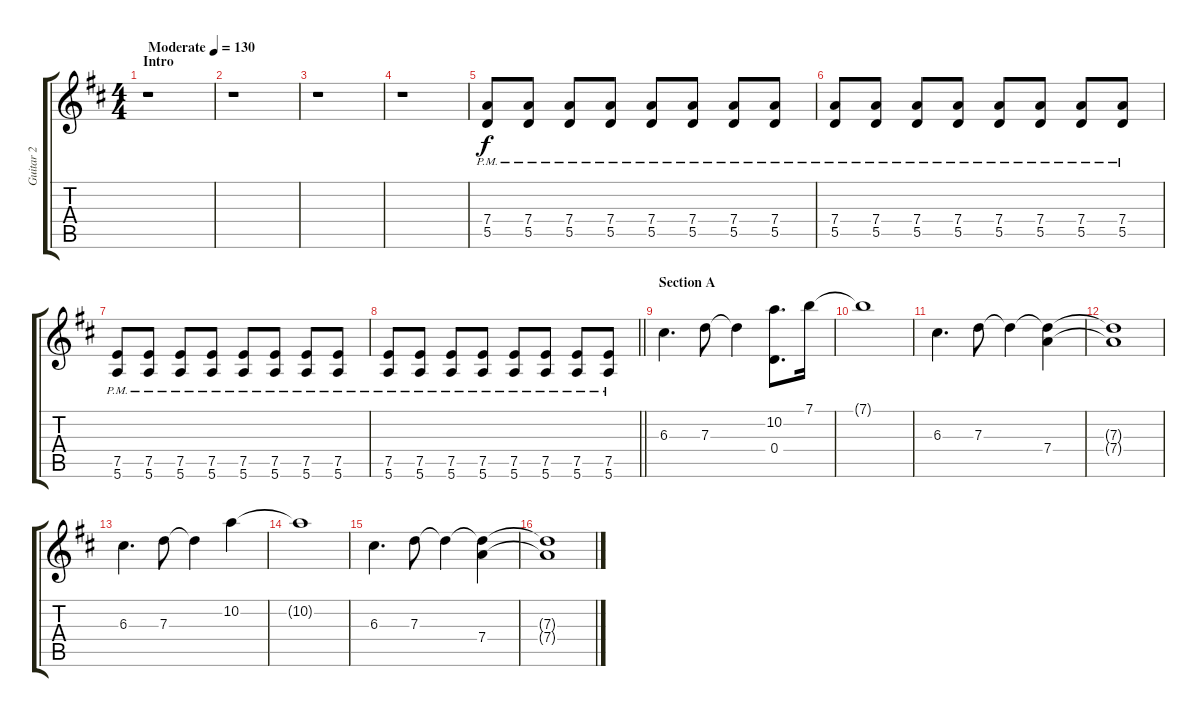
\track ("Guitar 2" "Guitar 2") {instrument overdrivenguitar}
\staff {score tabs}
\tuning (E4 B3 G3 D3 A2 E2) {hide}
\ts (4 4)
\section ("" "Intro ")
\tempo (130 "Moderate")
\clef g2
\ks d
r.1{dy f instrument overdrivenguitar} |
r.1 |
r.1 |
r.1 |
(7.4{pm} 5.5{pm}).8 (7.4{pm} 5.5{pm}).8 (7.4{pm} 5.5{pm}).8 (7.4{pm} 5.5{pm}).8 (7.4{pm} 5.5{pm}).8 (7.4{pm} 5.5{pm}).8 (7.4{pm} 5.5{pm}).8 (7.4{pm} 5.5{pm}).8 |
(7.4{pm} 5.5{pm}).8 (7.4{pm} 5.5{pm}).8 (7.4{pm} 5.5{pm}).8 (7.4{pm} 5.5{pm}).8 (7.4{pm} 5.5{pm}).8 (7.4{pm} 5.5{pm}).8 (7.4{pm} 5.5{pm}).8 (7.4{pm} 5.5{pm}).8 |
(7.5{pm} 5.6{pm}).8 (7.5{pm} 5.6{pm}).8 (7.5{pm} 5.6{pm}).8 (7.5{pm} 5.6{pm}).8 (7.5{pm} 5.6{pm}).8 (7.5{pm} 5.6{pm}).8 (7.5{pm} 5.6{pm}).8 (7.5{pm} 5.6{pm}).8 |
\barLineRight lightlight
(7.5{pm} 5.6{pm}).8 (7.5{pm} 5.6{pm}).8 (7.5{pm} 5.6{pm}).8 (7.5{pm} 5.6{pm}).8 (7.5{pm} 5.6{pm}).8 (7.5{pm} 5.6{pm}).8 (7.5{pm} 5.6{pm}).8 (7.5{pm} 5.6{pm}).8 |
\section ("" "Section A")
6.3.4{d} 7.3.8 7.3{t}.4 (10.2 0.4).8{d} 7.1.16 |
7.1{t}.1 |
6.3.4{d} 7.3.8 7.3{t}.4 (7.3{t} 7.4).4 |
(7.3{t} 7.4{t}).1 |
6.3.4{d} 7.3.8 7.3{t}.4 10.2.4 |
10.2{t}.1 |
6.3.4{d} 7.3.8 7.3{t}.4 (7.3{t} 7.4).4 |
(7.3{t} 7.4{t}).1
